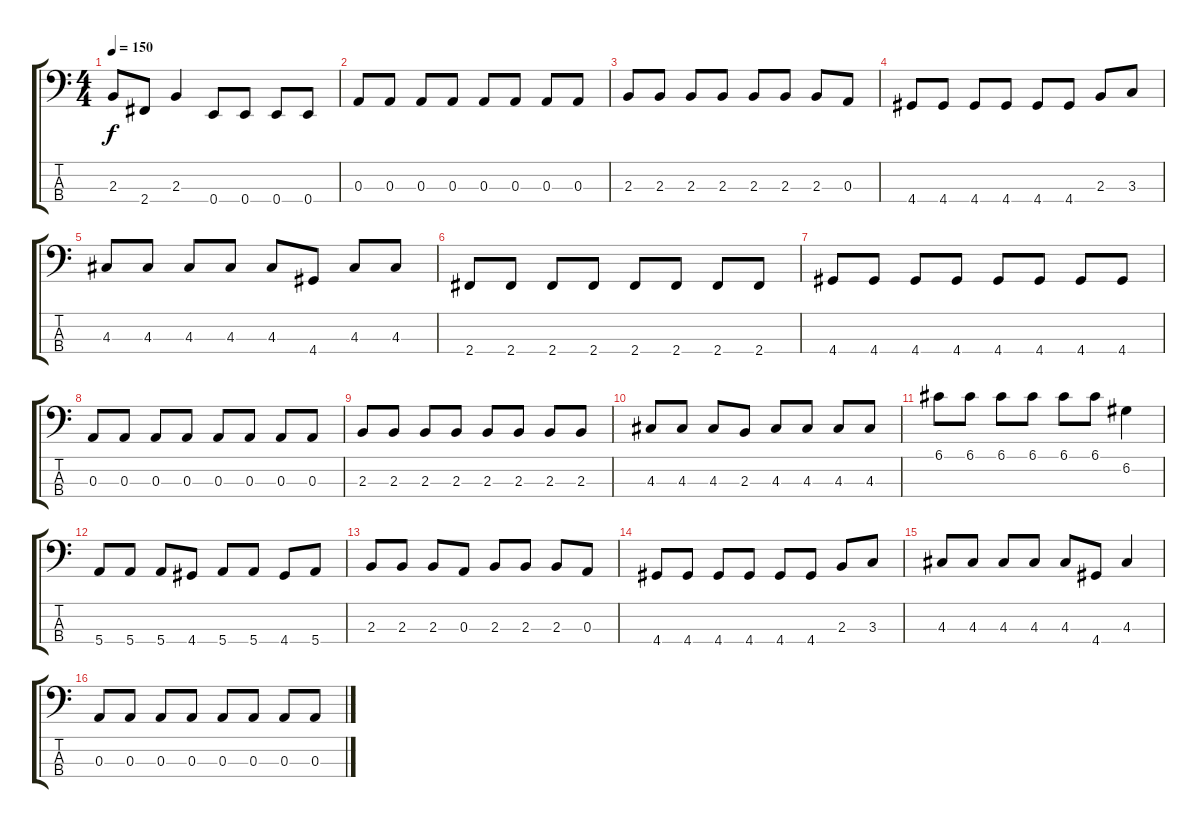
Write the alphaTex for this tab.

\track "" {instrument electricbassfinger}
\staff {score tabs}
\tuning (G2 D2 A1 E1) {hide}
\ts (4 4)
\tempo 150
\clef f4
\ks c
2.3{t}.8{dy f} 2.4.8 2.3.4 0.4.8 0.4.8 0.4.8 0.4.8 |
0.3.8 0.3.8 0.3.8 0.3.8 0.3.8 0.3.8 0.3.8 0.3.8 |
2.3.8 2.3.8 2.3.8 2.3.8 2.3.8 2.3.8 2.3.8 0.3.8 |
4.4.8 4.4.8 4.4.8 4.4.8 4.4.8 4.4.8 2.3.8 3.3.8 |
4.3.8 4.3.8 4.3.8 4.3.8 4.3.8 4.4.8 4.3.8 4.3.8 |
2.4.8 2.4.8 2.4.8 2.4.8 2.4.8 2.4.8 2.4.8 2.4.8 |
4.4.8 4.4.8 4.4.8 4.4.8 4.4.8 4.4.8 4.4.8 4.4.8 |
0.3.8 0.3.8 0.3.8 0.3.8 0.3.8 0.3.8 0.3.8 0.3.8 |
2.3.8 2.3.8 2.3.8 2.3.8 2.3.8 2.3.8 2.3.8 2.3.8 |
4.3.8 4.3.8 4.3.8 2.3.8 4.3.8 4.3.8 4.3.8 4.3.8 |
6.1.8 6.1.8 6.1.8 6.1.8 6.1.8 6.1.8 6.2.4 |
5.4.8 5.4.8 5.4.8 4.4.8 5.4.8 5.4.8 4.4.8 5.4.8 |
2.3.8 2.3.8 2.3.8 0.3.8 2.3.8 2.3.8 2.3.8 0.3.8 |
4.4.8 4.4.8 4.4.8 4.4.8 4.4.8 4.4.8 2.3.8 3.3.8 |
4.3.8 4.3.8 4.3.8 4.3.8 4.3.8 4.4.8 4.3.4 |
0.3.8 0.3.8 0.3.8 0.3.8 0.3.8 0.3.8 0.3.8 0.3.8
